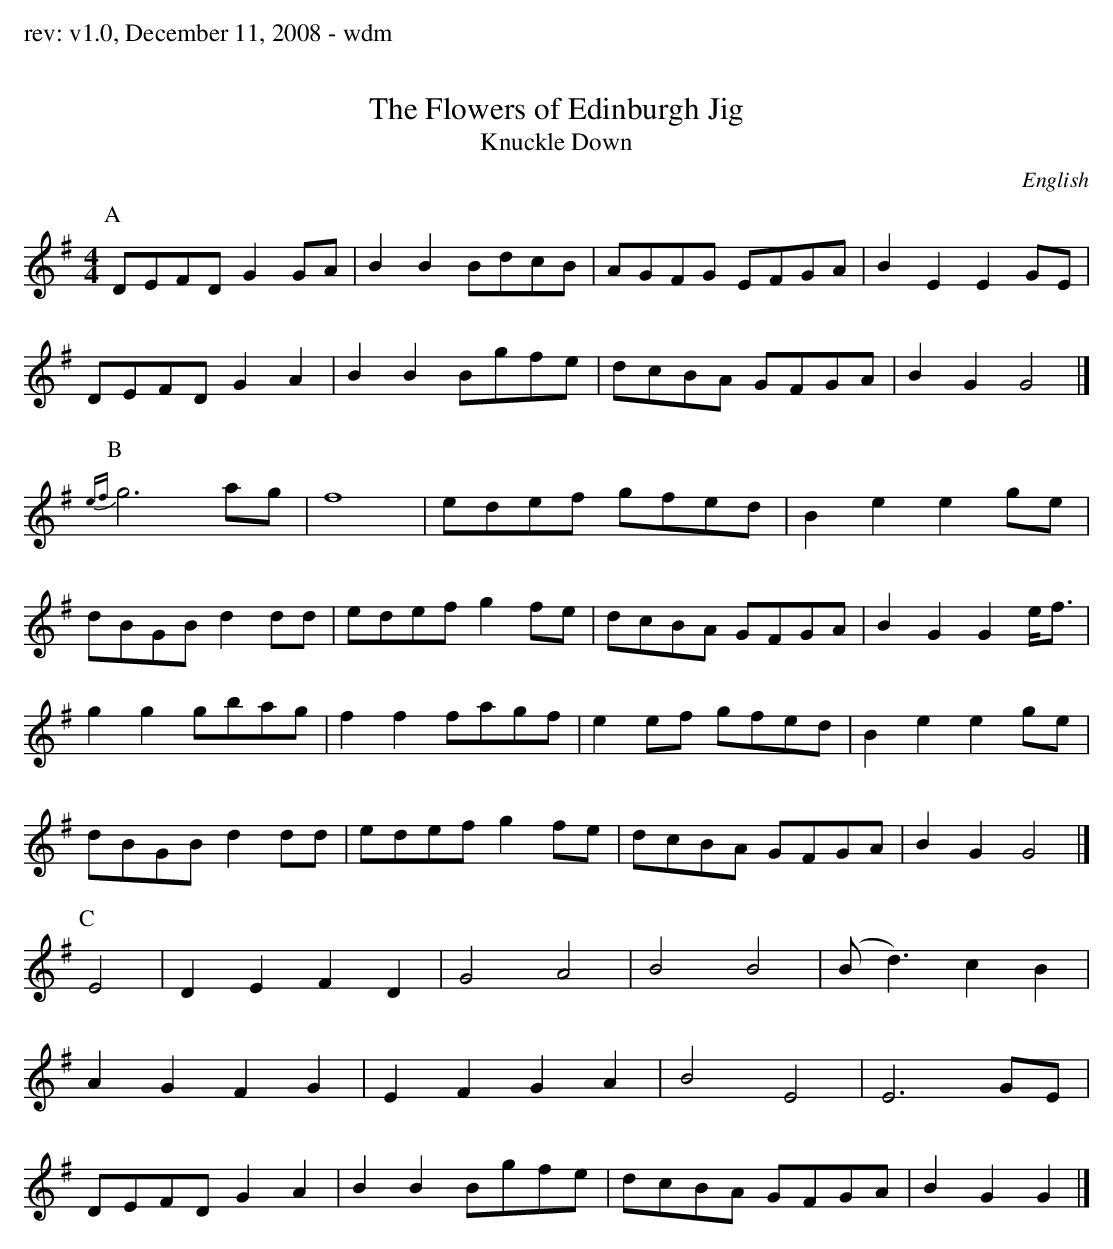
X:1
T: The Flowers of Edinburgh Jig
T: Knuckle Down
O: English
M: 4/4
L: 1/8
K: G Major
P: A
DEFD G2 GA | B2 B2 BdcB | AGFG EFGA | B2 E2 E2 GE |
DEFD G2 A2 | B2 B2 Bgfe | dcBA GFGA | B2 G2 G4 |]
P: B
{ef}g6 ag | f8 | edef gfed | B2 e2 e2 ge |
dBGB d2 dd | edef g2 fe | dcBA GFGA | B2 G2 G2 e<f |
g2 g2 gbag | f2 f2 fagf | e2 ef gfed | B2 e2 e2 ge |
dBGB d2 dd | edef g2 fe | dcBA GFGA | B2 G2 G4 |]
P: C
E4 | D2 E2 F2 D2 | G4 A4 | B4 B4 | (B d3) c2 B2 |
A2 G2 F2 G2 | E2 F2 G2 A2 | B4 E4 | E6 GE |
DEFD G2 A2 | B2 B2 Bgfe | dcBA GFGA | B2 G2 G2 |]
